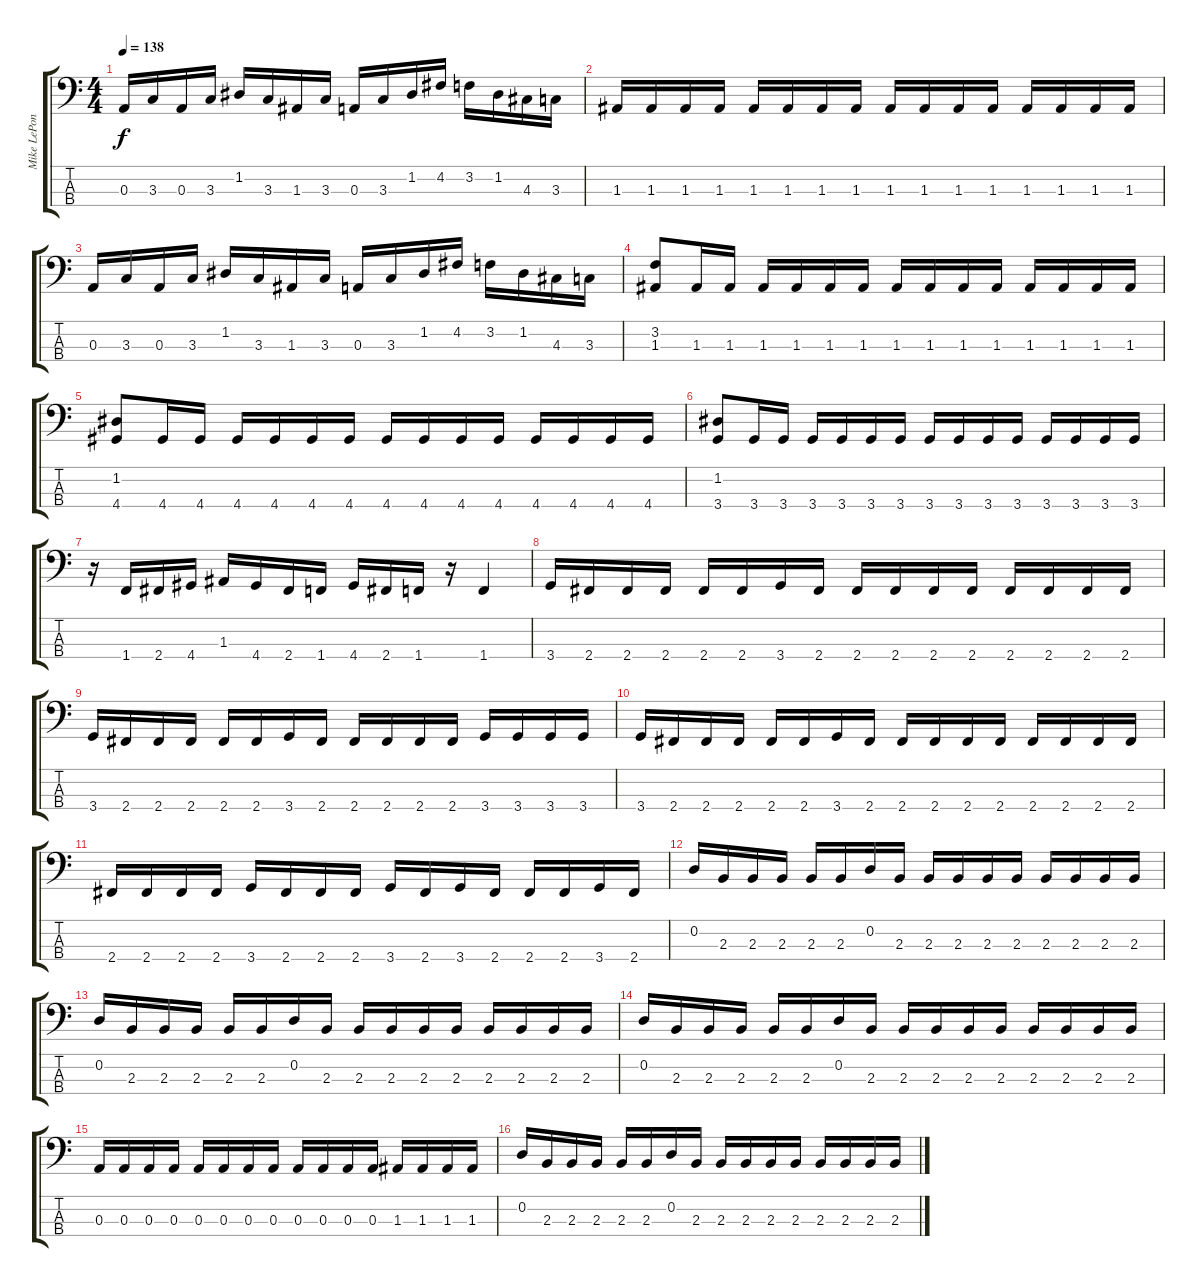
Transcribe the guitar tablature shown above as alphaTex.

\track ("Mike LePond" "Mike LePon") {instrument electricbassfinger}
\staff {score tabs}
\tuning (G2 D2 A1 E1) {hide}
\ts (4 4)
\tempo 138
\clef f4
\ks c
0.3.16{dy f} 3.3.16 0.3.16 3.3.16 1.2.16 3.3.16 1.3.16 3.3.16 0.3.16 3.3.16 1.2.16 4.2.16 3.2.16 1.2.16 4.3.16 3.3.16 |
1.3.16 1.3.16 1.3.16 1.3.16 1.3.16 1.3.16 1.3.16 1.3.16 1.3.16 1.3.16 1.3.16 1.3.16 1.3.16 1.3.16 1.3.16 1.3.16 |
0.3.16 3.3.16 0.3.16 3.3.16 1.2.16 3.3.16 1.3.16 3.3.16 0.3.16 3.3.16 1.2.16 4.2.16 3.2.16 1.2.16 4.3.16 3.3.16 |
(3.2 1.3).8 1.3.16 1.3.16 1.3.16 1.3.16 1.3.16 1.3.16 1.3.16 1.3.16 1.3.16 1.3.16 1.3.16 1.3.16 1.3.16 1.3.16 |
(1.2 4.4).8 4.4.16 4.4.16 4.4.16 4.4.16 4.4.16 4.4.16 4.4.16 4.4.16 4.4.16 4.4.16 4.4.16 4.4.16 4.4.16 4.4.16 |
(1.2 3.4).8 3.4.16 3.4.16 3.4.16 3.4.16 3.4.16 3.4.16 3.4.16 3.4.16 3.4.16 3.4.16 3.4.16 3.4.16 3.4.16 3.4.16 |
r.16 1.4.16 2.4.16 4.4.16 1.3.16 4.4.16 2.4.16 1.4.16 4.4.16 2.4.16 1.4.16 r.16 1.4.4 |
3.4.16 2.4.16 2.4.16 2.4.16 2.4.16 2.4.16 3.4.16 2.4.16 2.4.16 2.4.16 2.4.16 2.4.16 2.4.16 2.4.16 2.4.16 2.4.16 |
3.4.16 2.4.16 2.4.16 2.4.16 2.4.16 2.4.16 3.4.16 2.4.16 2.4.16 2.4.16 2.4.16 2.4.16 3.4.16 3.4.16 3.4.16 3.4.16 |
3.4.16 2.4.16 2.4.16 2.4.16 2.4.16 2.4.16 3.4.16 2.4.16 2.4.16 2.4.16 2.4.16 2.4.16 2.4.16 2.4.16 2.4.16 2.4.16 |
2.4.16 2.4.16 2.4.16 2.4.16 3.4.16 2.4.16 2.4.16 2.4.16 3.4.16 2.4.16 3.4.16 2.4.16 2.4.16 2.4.16 3.4.16 2.4.16 |
0.2.16 2.3.16 2.3.16 2.3.16 2.3.16 2.3.16 0.2.16 2.3.16 2.3.16 2.3.16 2.3.16 2.3.16 2.3.16 2.3.16 2.3.16 2.3.16 |
0.2.16 2.3.16 2.3.16 2.3.16 2.3.16 2.3.16 0.2.16 2.3.16 2.3.16 2.3.16 2.3.16 2.3.16 2.3.16 2.3.16 2.3.16 2.3.16 |
0.2.16 2.3.16 2.3.16 2.3.16 2.3.16 2.3.16 0.2.16 2.3.16 2.3.16 2.3.16 2.3.16 2.3.16 2.3.16 2.3.16 2.3.16 2.3.16 |
0.3.16 0.3.16 0.3.16 0.3.16 0.3.16 0.3.16 0.3.16 0.3.16 0.3.16 0.3.16 0.3.16 0.3.16 1.3.16 1.3.16 1.3.16 1.3.16 |
0.2.16 2.3.16 2.3.16 2.3.16 2.3.16 2.3.16 0.2.16 2.3.16 2.3.16 2.3.16 2.3.16 2.3.16 2.3.16 2.3.16 2.3.16 2.3.16
